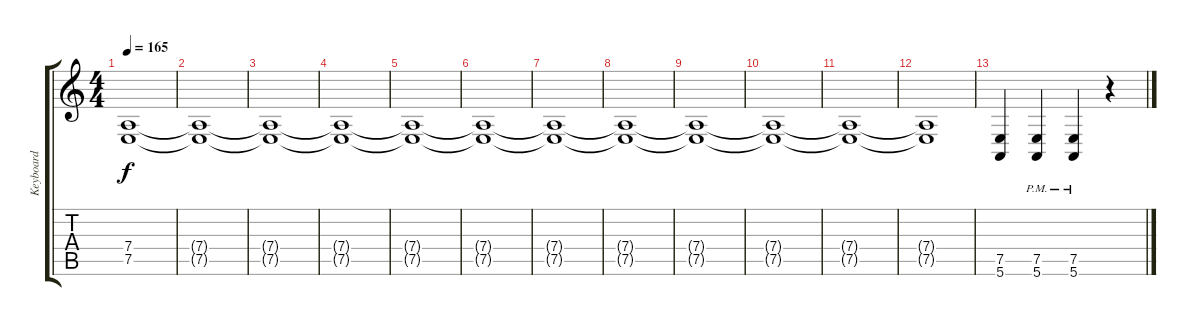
\track ("Keyboard " "Keyboard ") {instrument stringensemble1}
\staff {score tabs}
\tuning (E4 B3 G3 D3 A2 E2) {hide}
\ts (4 4)
\tempo 165
\clef g2
\ks c
(7.4{t} 7.5{t}).1{dy f} |
(7.4{t} 7.5{t}).1 |
(7.4{t} 7.5{t}).1 |
(7.4{t} 7.5{t}).1 |
(7.4{t} 7.5{t}).1 |
(7.4{t} 7.5{t}).1 |
(7.4{t} 7.5{t}).1 |
(7.4{t} 7.5{t}).1 |
(7.4{t} 7.5{t}).1 |
(7.4{t} 7.5{t}).1 |
(7.4{t} 7.5{t}).1 |
(7.4{t} 7.5{t}).1 |
(7.5 5.6).4 (7.5{pm} 5.6{pm}).4 (7.5{pm} 5.6{pm}).4 r.4
